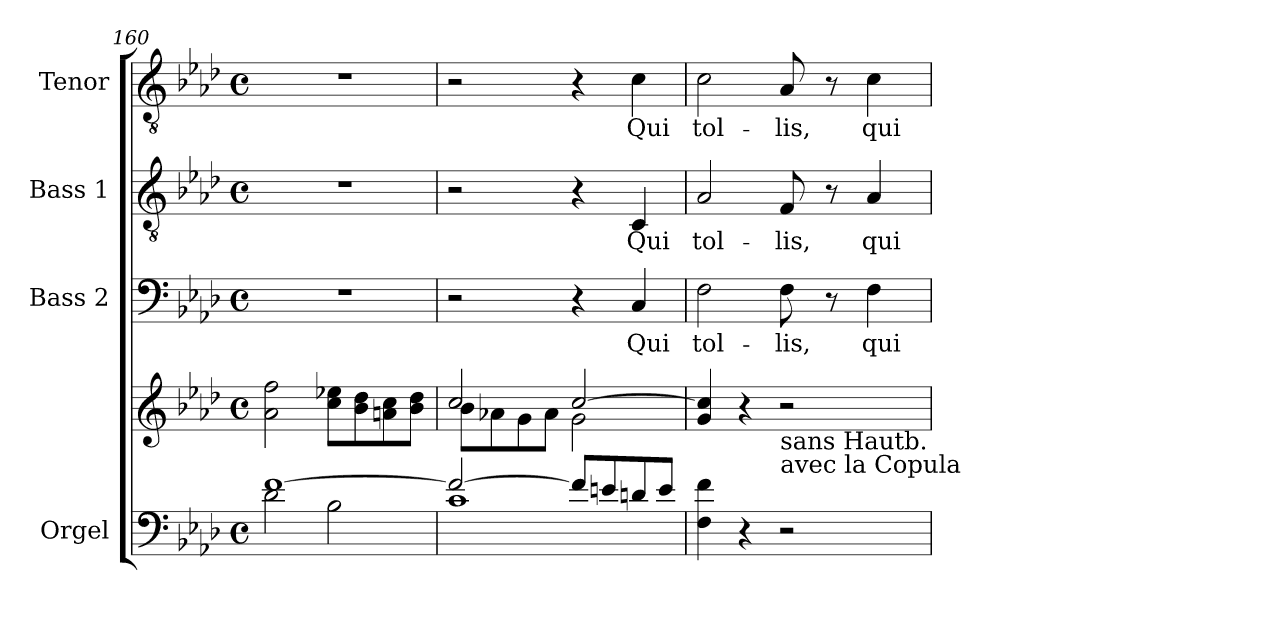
**kern	**kern	**kern	**text	**kern	**text	**kern	**text
*part4	*part4	*part3	*part3	*part2	*part2	*part1	*part1
*staff5	*staff4	*staff3	*staff3	*staff2	*staff2	*staff1	*staff1
*I"Orgel	*	*I"Bass 2	*	*I"Bass 1	*	*I"Tenor	*
*I'Org.	*	*I'B. 2	*	*I'B. 1	*	*I'T.	*
*clefF4	*clefG2	*clefF4	*	*clefGv2	*	*clefGv2	*
*k[b-e-a-d-]	*k[b-e-a-d-]	*k[b-e-a-d-]	*	*k[b-e-a-d-]	*	*k[b-e-a-d-]	*
*A-:	*A-:	*A-:	*	*A-:	*	*A-:	*
*M4/4	*M4/4	*M4/4	*	*M4/4	*	*M4/4	*
*met(c)	*met(c)	*met(c)	*	*met(c)	*	*met(c)	*
=160	=160	=160	=160	=160	=160	=160	=160
*^	*	*	*	*	*	*	*
[>1f	2d-\	2a-\ 2ff\	1r	.	1r	.	1r	.
.	2B-\	8cc\ 8ee-X\L	.	.	.	.	.	.
.	.	8b-\ 8dd-\	.	.	.	.	.	.
.	.	8an\ 8cc\	.	.	.	.	.	.
.	.	8b-\ 8dd-\J	.	.	.	.	.	.
=161	=161	=161	=161	=161	=161	=161	=161	=161
*	*	*^	*	*	*	*	*	*
2f/_	1c	2cc/	8b-\L	2r	.	2r	.	2r	.
.	.	.	8a-X\	.	.	.	.	.	.
.	.	.	8g\	.	.	.	.	.	.
.	.	.	8a-\J	.	.	.	.	.	.
8f/L]	.	[>2cc/	2g\	4r	.	4r	.	4r	.
8en/	.	.	.	.	.	.	.	.	.
!	!	!	!	!	!LO:LY:b	!	!LO:LY:b	!	!LO:LY:b
8dn/	.	.	.	4C/	Qui	4C/	Qui	4c\	Qui
8e/J	.	.	.	.	.	.	.	.	.
*v	*v	*	*	*	*	*	*	*	*
*	*v	*v	*	*	*	*	*	*
=162	=162	=162	=162	=162	=162	=162	=162
!	!	!	!LO:LY:b	!	!LO:LY:b	!	!LO:LY:b
4F\ 4f\	4g/ 4cc/]	2F\	tol-	2A-/	tol-	2c\	tol-
4r	4r	.	.	.	.	.	.
!	!LO:TX:b:t=sans Hautb.\navec la Copula	!	!	!	!	!	!
!	!	!	!LO:LY:b	!	!LO:LY:b	!	!LO:LY:b
2r	2r	8F\	-lis,	8F/	-lis,	8A-/	-lis,
.	.	8r	.	8r	.	8r	.
!	!	!	!LO:LY:b	!	!LO:LY:b	!	!LO:LY:b
.	.	4F\	qui	4A-/	qui	4c\	qui
=	=	=	=	=	=	=	=
*-	*-	*-	*-	*-	*-	*-	*-
